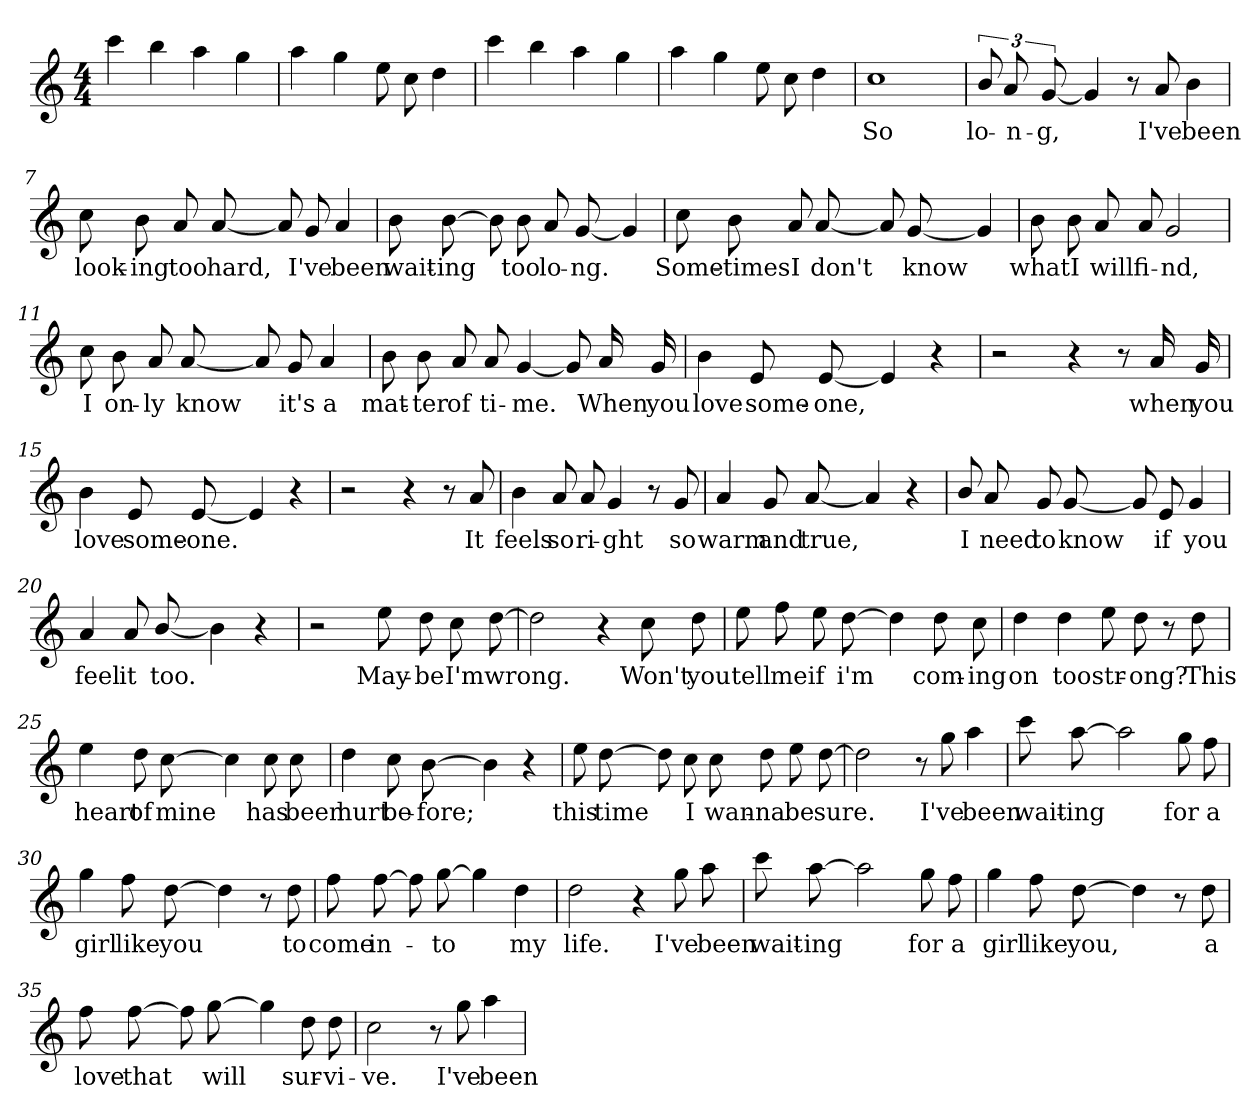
**kern	**text
*part1	*part1
*staff1	*staff1
*clefG2	*
*k[]	*
*M4/4	*
=1	=1
4ccc\	.
4bb\	.
4aa\	.
4gg\	.
=2	=2
4aa\	.
4gg\	.
8ee\L	.
8cc\	.
4dd\	.
=3	=3
4ccc\	.
4bb\	.
4aa\	.
4gg\	.
=4	=4
4aa\	.
4gg\	.
8ee\L	.
8cc\	.
4dd\	.
!!LO:LB:g=z
=5	=5
1cc	So
=6	=6
12b/L	lo-
12a/	n-
[<12g/	g,
4g/]	.
8r	.
8a/	I've
4b\	been
=7	=7
8cc\L	look-
8b\	ing
8a/L	too
[<8a/	hard,
8a/L]	.
8g/	I've
4a/	been
!!LO:LB:g=z
=8	=8
8b\L	wait-
[>8b\	ing
8b\L]	.
8b\	too
8a/L	lo-
[<8g/	ng.
4g/]	.
=9	=9
8cc\L	Some-
8b\	times
8a/L	I
[<8a/	don't
8a/L]	.
[<8g/	know
4g/]	.
=10	=10
8b\L	what
8b\	I
8a/L	will
8a/	fi-
2g/	nd,
!!LO:LB:g=z
=11	=11
8cc\L	I
8b\	on-
8a/L	ly
[<8a/	know
8a/L]	.
8g/	it's
4a/	a
=12	=12
8b\L	mat-
8b\	ter
8a/L	of
8a/	ti-
[<4g/	me.
8g/L]	.
16a/L	When
16g/J	you
=13	=13
4b\	love
8e/L	some-
[<8e/	one,
4e/]	.
4r	.
!!LO:LB:g=z
=14	=14
2r	.
4r	.
8r	.
16a/LL	when
16g/J	you
=15	=15
4b\	love
8e/L	some-
[<8e/	one.
4e/]	.
4r	.
=16	=16
2r	.
4r	.
8r	.
8a/	It
!!LO:LB:g=z
=17	=17
4b\	feels
8a/L	so
8a/	ri-
4g/	ght
8r	.
8g/	so
=18	=18
4a/	warm
8g/L	and
[<8a/	true,
4a/]	.
4r	.
=19	=19
8b/L	I
8a/	need
8g/L	to
[<8g/	know
8g/L]	.
8e/	if
4g/	you
!!LO:LB:g=z
=20	=20
4a/	feel
8a/L	it
[>8b/	too.
4b\]	.
4r	.
=21	=21
2r	.
8ee\L	May-
8dd\	be
8cc\L	I'm
[>8dd\	wrong.
=22	=22
2dd\]	.
4r	.
8cc\L	Won't
8dd\	you
!!LO:LB:g=z
=23	=23
8ee\L	tell
8ff\	me
8ee\L	if
[>8dd\	i'm
4dd\]	.
8dd\L	com-
8cc\	ing
=24	=24
4dd\	on
4dd\	too
8ee\L	str-
8dd\	ong?
8r	.
8dd\	This
=25	=25
4ee\	heart
8dd\L	of
[>8cc\	mine
4cc\]	.
8cc\L	has
8cc\	been
!!LO:PB:g=z
=26	=26
4dd\	hurt
8cc\L	be-
[>8b\	fore;
4b\]	.
4r	.
=27	=27
8ee\L	this
[>8dd\	time
8dd\L]	.
8cc\	I
8cc\L	wan-
8dd\	na
8ee\L	be
[>8dd\	sure.
=28	=28
2dd\]	.
8r	.
8gg\	I've
4aa\	been
!!LO:LB:g=z
=29	=29
8ccc\L	wait-
[>8aa\	ing
2aa\]	.
8gg\L	for
8ff\	a
=30	=30
4gg\	girl
8ff\L	like
[>8dd\	you
4dd\]	.
8r	.
8dd\	to
=31	=31
8ff\L	come
[>8ff\	in-
8ff\L]	.
[>8gg\	to
4gg\]	.
4dd\	my
!!LO:LB:g=z
=32	=32
2dd\	life.
4r	.
8gg\L	I've
8aa\	been
=33	=33
8ccc\L	wait-
[>8aa\	ing
2aa\]	.
8gg\L	for
8ff\	a
=34	=34
4gg\	girl
8ff\L	like
[>8dd\	you,
4dd\]	.
8r	.
8dd\	a
!!LO:LB:g=z
=35	=35
8ff\L	love
[>8ff\	that
8ff\L]	.
[>8gg\	will
4gg\]	.
8dd\L	sur-
8dd\	vi-
=36	=36
2cc\	ve.
8r	.
8gg\	I've
4aa\	been
=	=
*-	*-
